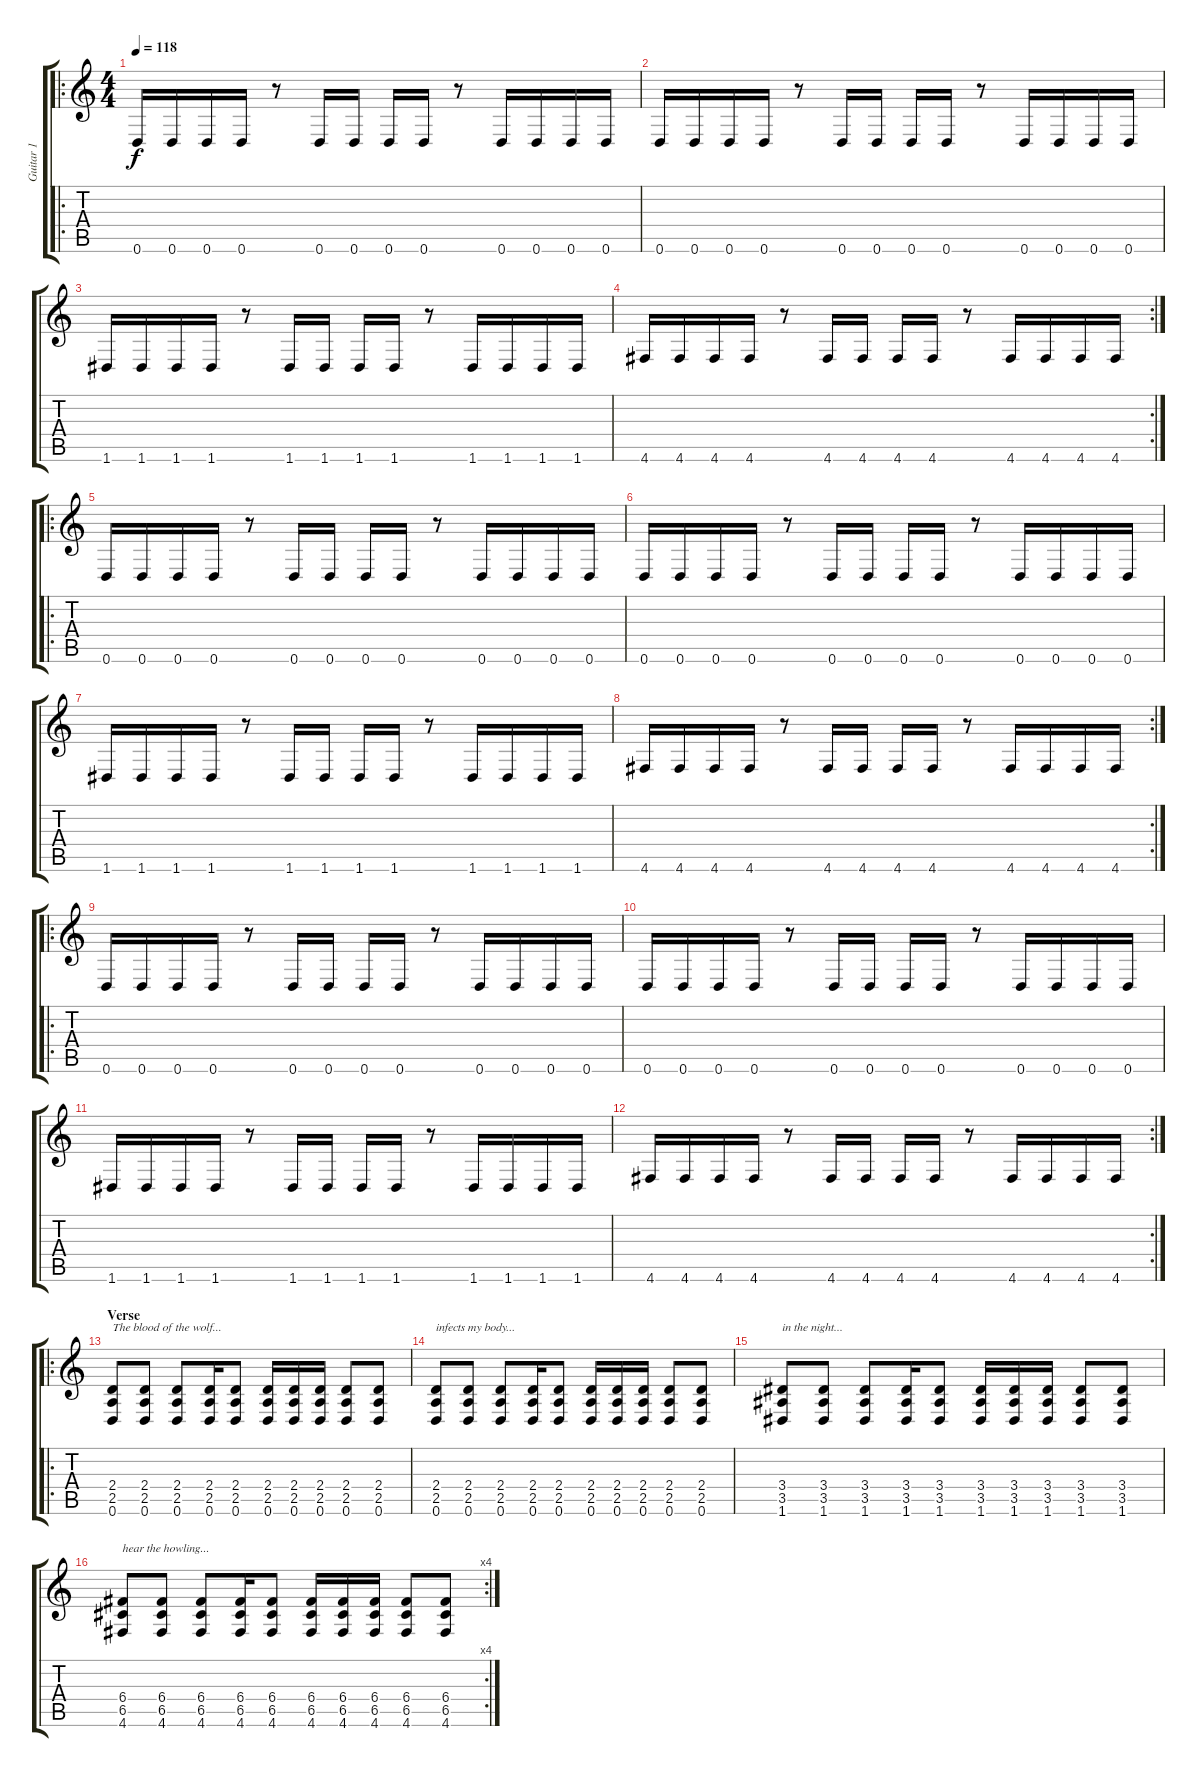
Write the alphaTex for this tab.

\track ("Guitar 1" "Guitar 1") {instrument distortionguitar}
\staff {score tabs}
\tuning (D4 A3 F3 C3 G2 D2) {hide}
\ro
\ts (4 4)
\tempo 118
\clef g2
\ks c
0.6.16{dy f instrument distortionguitar} 0.6.16 0.6.16 0.6.16 r.8 0.6.16 0.6.16 0.6.16 0.6.16 r.8 0.6.16 0.6.16 0.6.16 0.6.16 |
0.6.16 0.6.16 0.6.16 0.6.16 r.8 0.6.16 0.6.16 0.6.16 0.6.16 r.8 0.6.16 0.6.16 0.6.16 0.6.16 |
1.6.16 1.6.16 1.6.16 1.6.16 r.8 1.6.16 1.6.16 1.6.16 1.6.16 r.8 1.6.16 1.6.16 1.6.16 1.6.16 |
\rc 2
4.6.16 4.6.16 4.6.16 4.6.16 r.8 4.6.16 4.6.16 4.6.16 4.6.16 r.8 4.6.16 4.6.16 4.6.16 4.6.16 |
\ro
0.6.16 0.6.16 0.6.16 0.6.16 r.8 0.6.16 0.6.16 0.6.16 0.6.16 r.8 0.6.16 0.6.16 0.6.16 0.6.16 |
0.6.16 0.6.16 0.6.16 0.6.16 r.8 0.6.16 0.6.16 0.6.16 0.6.16 r.8 0.6.16 0.6.16 0.6.16 0.6.16 |
1.6.16 1.6.16 1.6.16 1.6.16 r.8 1.6.16 1.6.16 1.6.16 1.6.16 r.8 1.6.16 1.6.16 1.6.16 1.6.16 |
\rc 2
4.6.16 4.6.16 4.6.16 4.6.16 r.8 4.6.16 4.6.16 4.6.16 4.6.16 r.8 4.6.16 4.6.16 4.6.16 4.6.16 |
\ro
0.6.16 0.6.16 0.6.16 0.6.16 r.8 0.6.16 0.6.16 0.6.16 0.6.16 r.8 0.6.16 0.6.16 0.6.16 0.6.16 |
0.6.16 0.6.16 0.6.16 0.6.16 r.8 0.6.16 0.6.16 0.6.16 0.6.16 r.8 0.6.16 0.6.16 0.6.16 0.6.16 |
1.6.16 1.6.16 1.6.16 1.6.16 r.8 1.6.16 1.6.16 1.6.16 1.6.16 r.8 1.6.16 1.6.16 1.6.16 1.6.16 |
\rc 2
4.6.16 4.6.16 4.6.16 4.6.16 r.8 4.6.16 4.6.16 4.6.16 4.6.16 r.8 4.6.16 4.6.16 4.6.16 4.6.16 |
\ro
\section ("" "Verse")
(2.4 2.5 0.6).8{txt "The blood of the wolf..."} (2.4 2.5 0.6).8 (2.4 2.5 0.6).8 (2.4 2.5 0.6).16 (2.4 2.5 0.6).8 (2.4 2.5 0.6).16 (2.4 2.5 0.6).16 (2.4 2.5 0.6).16 (2.4 2.5 0.6).8 (2.4 2.5 0.6).8 |
(2.4 2.5 0.6).8{txt "infects my body..."} (2.4 2.5 0.6).8 (2.4 2.5 0.6).8 (2.4 2.5 0.6).16 (2.4 2.5 0.6).8 (2.4 2.5 0.6).16 (2.4 2.5 0.6).16 (2.4 2.5 0.6).16 (2.4 2.5 0.6).8 (2.4 2.5 0.6).8 |
(3.4 3.5 1.6).8{txt "in the night..."} (3.4 3.5 1.6).8 (3.4 3.5 1.6).8 (3.4 3.5 1.6).16 (3.4 3.5 1.6).8 (3.4 3.5 1.6).16 (3.4 3.5 1.6).16 (3.4 3.5 1.6).16 (3.4 3.5 1.6).8 (3.4 3.5 1.6).8 |
\rc 4
(6.4 6.5 4.6).8{txt "hear the howling..."} (6.4 6.5 4.6).8 (6.4 6.5 4.6).8 (6.4 6.5 4.6).16 (6.4 6.5 4.6).8 (6.4 6.5 4.6).16 (6.4 6.5 4.6).16 (6.4 6.5 4.6).16 (6.4 6.5 4.6).8 (6.4 6.5 4.6).8
